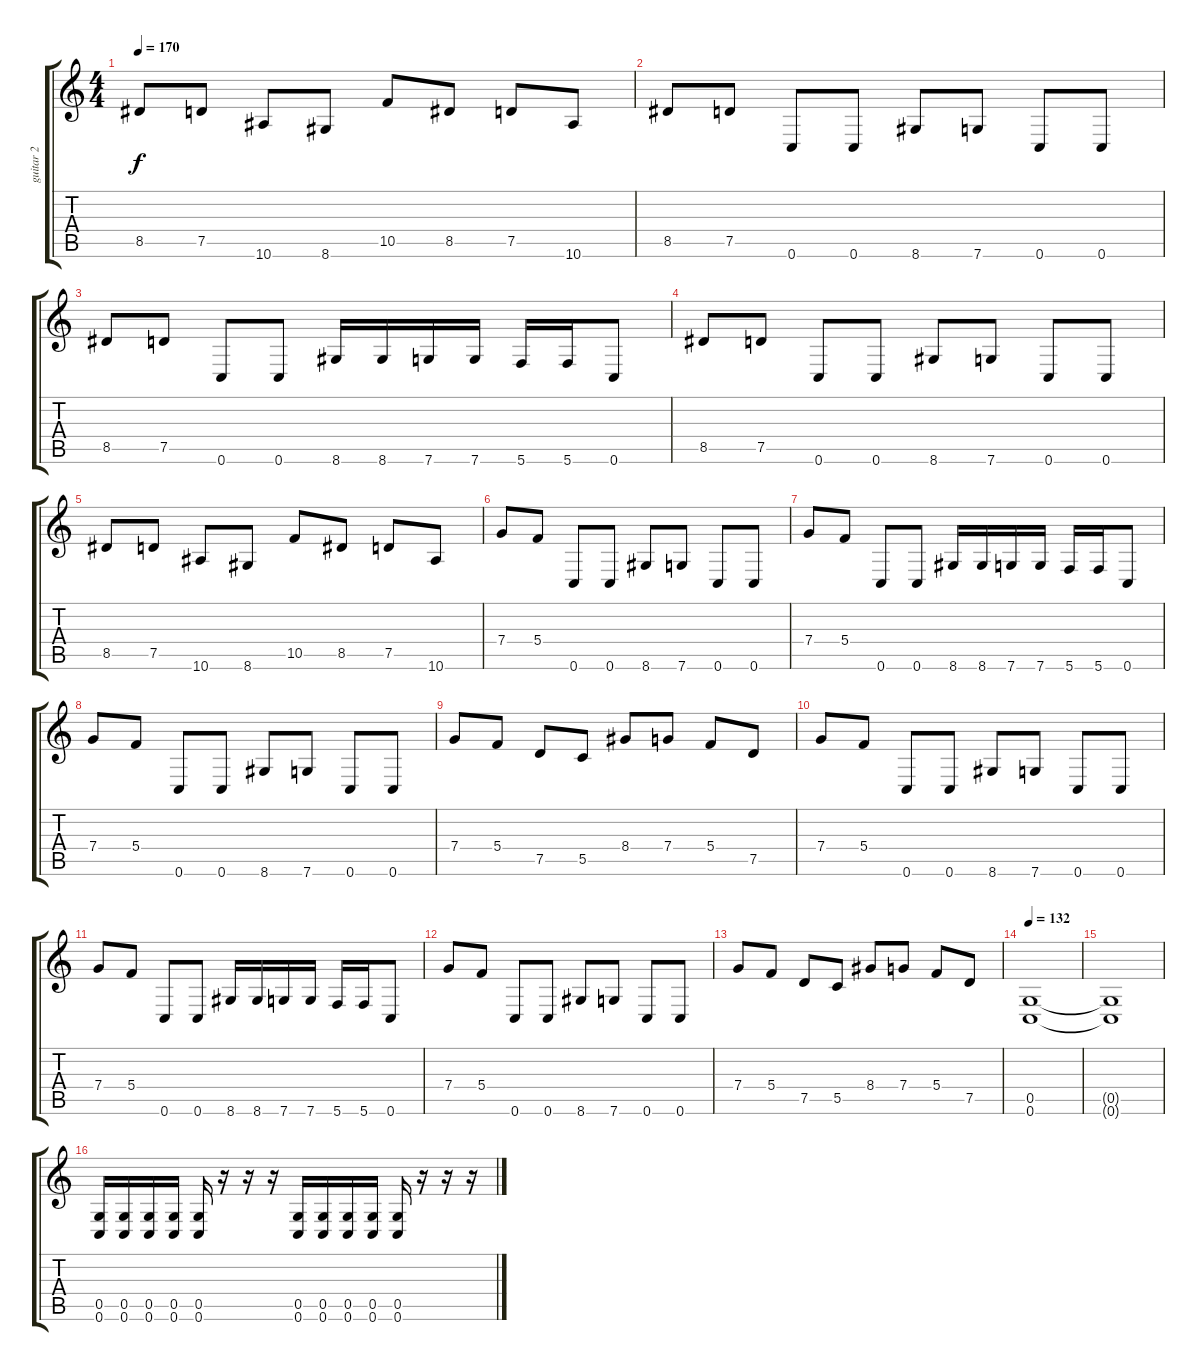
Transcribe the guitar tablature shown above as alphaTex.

\track ("guitar 2" "guitar 2") {instrument overdrivenguitar}
\staff {score tabs}
\tuning (D4 A3 F3 C3 G2 C2) {hide}
\ts (4 4)
\tempo 170
\clef g2
\ks c
8.5.8{dy f} 7.5.8 10.6.8 8.6.8 10.5.8 8.5.8 7.5.8 10.6.8 |
8.5.8 7.5.8 0.6.8 0.6.8 8.6.8 7.6.8 0.6.8 0.6.8 |
8.5.8 7.5.8 0.6.8 0.6.8 8.6.16 8.6.16 7.6.16 7.6.16 5.6.16 5.6.16 0.6.8 |
8.5.8 7.5.8 0.6.8 0.6.8 8.6.8 7.6.8 0.6.8 0.6.8 |
8.5.8 7.5.8 10.6.8 8.6.8 10.5.8 8.5.8 7.5.8 10.6.8 |
7.4.8 5.4.8 0.6.8 0.6.8 8.6.8 7.6.8 0.6.8 0.6.8 |
7.4.8 5.4.8 0.6.8 0.6.8 8.6.16 8.6.16 7.6.16 7.6.16 5.6.16 5.6.16 0.6.8 |
7.4.8 5.4.8 0.6.8 0.6.8 8.6.8 7.6.8 0.6.8 0.6.8 |
7.4.8 5.4.8 7.5.8 5.5.8 8.4.8 7.4.8 5.4.8 7.5.8 |
7.4.8 5.4.8 0.6.8 0.6.8 8.6.8 7.6.8 0.6.8 0.6.8 |
7.4.8 5.4.8 0.6.8 0.6.8 8.6.16 8.6.16 7.6.16 7.6.16 5.6.16 5.6.16 0.6.8 |
7.4.8 5.4.8 0.6.8 0.6.8 8.6.8 7.6.8 0.6.8 0.6.8 |
7.4.8 5.4.8 7.5.8 5.5.8 8.4.8 7.4.8 5.4.8 7.5.8 |
\tempo 132
(0.5 0.6).1 |
(0.5{t} 0.6{t}).1 |
(0.5 0.6).16 (0.5 0.6).16 (0.5 0.6).16 (0.5 0.6).16 (0.5 0.6).16 r.16 r.16 r.16 (0.5 0.6).16 (0.5 0.6).16 (0.5 0.6).16 (0.5 0.6).16 (0.5 0.6).16 r.16 r.16 r.16
